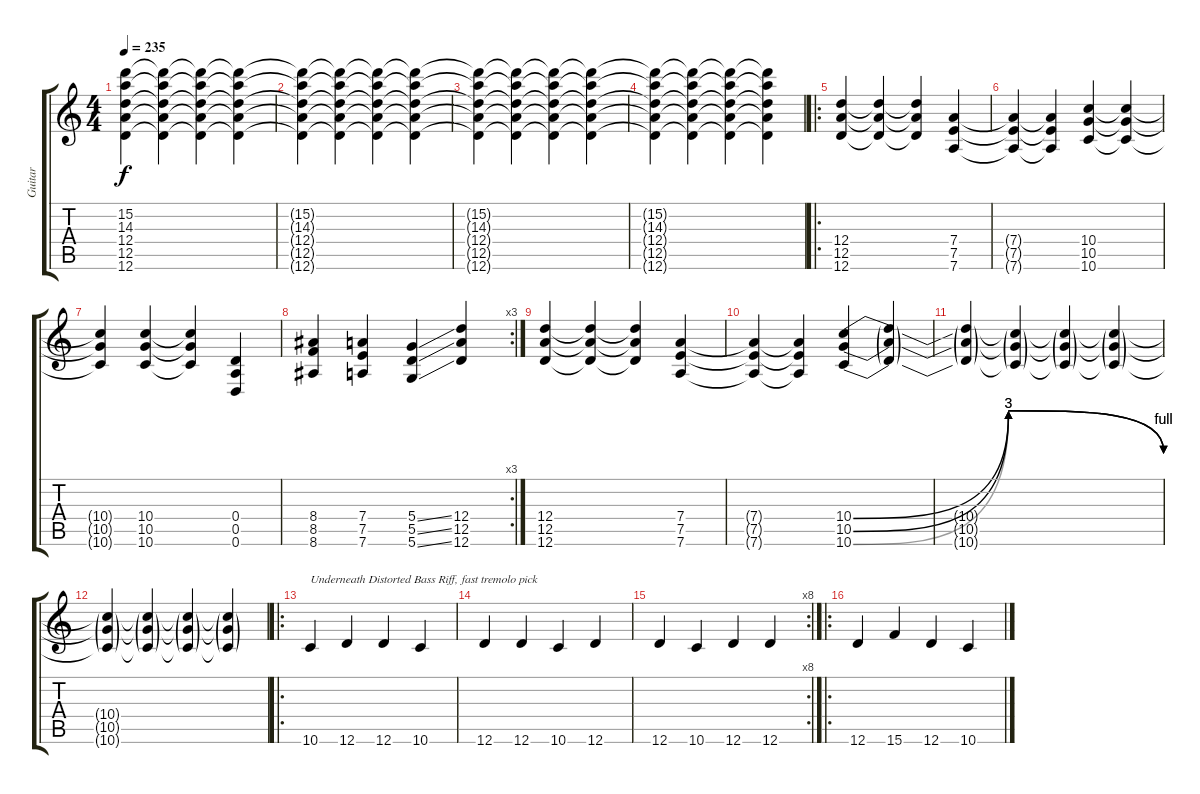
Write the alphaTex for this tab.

\track ("Guitar" "Guitar") {instrument distortionguitar}
\staff {score tabs}
\tuning (E4 B3 G3 D3 A2 D2) {hide}
\ts (4 4)
\tempo 235
\clef g2
\ks c
(15.2{t} 14.3{t} 12.4{t} 12.5{t} 12.6{t}).4{dy f} (15.2{t} 14.3{t} 12.4{t} 12.5{t} 12.6{t}).4 (15.2{t} 14.3{t} 12.4{t} 12.5{t} 12.6{t}).4 (15.2{t} 14.3{t} 12.4{t} 12.5{t} 12.6{t}).4 |
(15.2{t} 14.3{t} 12.4{t} 12.5{t} 12.6{t}).4 (15.2{t} 14.3{t} 12.4{t} 12.5{t} 12.6{t}).4 (15.2{t} 14.3{t} 12.4{t} 12.5{t} 12.6{t}).4 (15.2{t} 14.3{t} 12.4{t} 12.5{t} 12.6{t}).4 |
(15.2{t} 14.3{t} 12.4{t} 12.5{t} 12.6{t}).4 (15.2{t} 14.3{t} 12.4{t} 12.5{t} 12.6{t}).4 (15.2{t} 14.3{t} 12.4{t} 12.5{t} 12.6{t}).4 (15.2{t} 14.3{t} 12.4{t} 12.5{t} 12.6{t}).4 |
(15.2{t} 14.3{t} 12.4{t} 12.5{t} 12.6{t}).4 (15.2{t} 14.3{t} 12.4{t} 12.5{t} 12.6{t}).4 (15.2{t} 14.3{t} 12.4{t} 12.5{t} 12.6{t}).4 (15.2{t} 14.3{t} 12.4{t} 12.5{t} 12.6{t}).4 |
\ro
(12.4 12.5 12.6).4 (12.4{t} 12.5{t} 12.6{t}).4 (12.4{t} 12.5{t} 12.6{t}).4 (7.4 7.5 7.6).4 |
(7.4{t} 7.5{t} 7.6{t}).4 (7.4{t} 7.5{t} 7.6{t}).4 (10.4 10.5 10.6).4 (10.4{t} 10.5{t} 10.6{t}).4 |
(10.4{t} 10.5{t} 10.6{t}).4 (10.4 10.5 10.6).4 (10.4{t} 10.5{t} 10.6{t}).4 (0.4 0.5 0.6).4 |
\rc 3
(8.4 8.5 8.6).4 (7.4 7.5 7.6).4 (5.4{ss} 5.5{ss} 5.6{ss}).4 (12.4 12.5 12.6).4 |
(12.4 12.5 12.6).4 (12.4{t} 12.5{t} 12.6{t}).4 (12.4{t} 12.5{t} 12.6{t}).4 (7.4 7.5 7.6).4 |
(7.4{t} 7.5{t} 7.6{t}).4 (7.4{t} 7.5{t} 7.6{t}).4 (10.4{be (bendrelease 0 0 30 12 30 12 60 4)} 10.5{be (bendrelease 0 0 30 12 30 12 60 4)} 10.6{be (bendrelease 0 0 30 12 30 12 60 4)}).4 (10.4{t} 10.5{t} 10.6{t}).4 |
(10.4{t} 10.5{t} 10.6{t}).4 (10.4{t} 10.5{t} 10.6{t}).4 (10.4{t} 10.5{t} 10.6{t}).4 (10.4{t} 10.5{t} 10.6{t}).4 |
(10.4{t} 10.5{t} 10.6{t}).4 (10.4{t} 10.5{t} 10.6{t}).4 (10.4{t} 10.5{t} 10.6{t}).4 (10.4{t} 10.5{t} 10.6{t}).4 |
\ro
10.6.4{txt "Underneath Distorted Bass Riff, fast tremolo pick"} 12.6.4 12.6.4 10.6.4 |
12.6.4 12.6.4 10.6.4 12.6.4 |
\rc 8
12.6.4 10.6.4 12.6.4 12.6.4 |
\ro
12.6.4 15.6.4 12.6.4 10.6.4
